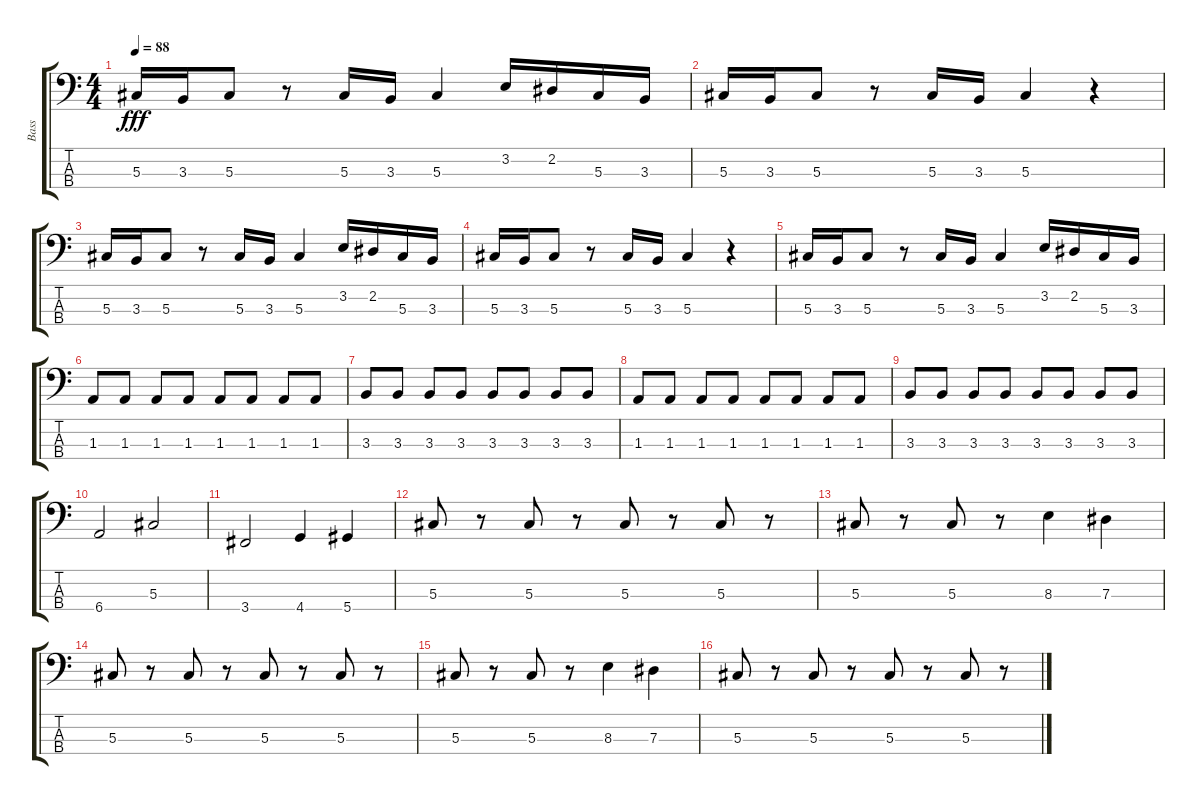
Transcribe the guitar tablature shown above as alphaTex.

\track ("Bass" "Bass") {instrument electricbasspick}
\staff {score tabs}
\tuning (Gb2 Db2 Ab1 Eb1) {hide}
\ts (4 4)
\tempo 88
\clef f4
\ks c
5.3.16{dy fff} 3.3.16 5.3.8 r.8 5.3.16 3.3.16 5.3.4 3.2.16 2.2.16 5.3.16 3.3.16 |
5.3.16 3.3.16 5.3.8 r.8 5.3.16 3.3.16 5.3.4 r.4 |
5.3.16 3.3.16 5.3.8 r.8 5.3.16 3.3.16 5.3.4 3.2.16 2.2.16 5.3.16 3.3.16 |
5.3.16 3.3.16 5.3.8 r.8 5.3.16 3.3.16 5.3.4 r.4 |
5.3.16 3.3.16 5.3.8 r.8 5.3.16 3.3.16 5.3.4 3.2.16 2.2.16 5.3.16 3.3.16 |
1.3.8 1.3.8 1.3.8 1.3.8 1.3.8 1.3.8 1.3.8 1.3.8 |
3.3.8 3.3.8 3.3.8 3.3.8 3.3.8 3.3.8 3.3.8 3.3.8 |
1.3.8 1.3.8 1.3.8 1.3.8 1.3.8 1.3.8 1.3.8 1.3.8 |
3.3.8 3.3.8 3.3.8 3.3.8 3.3.8 3.3.8 3.3.8 3.3.8 |
6.4.2 5.3.2 |
3.4.2 4.4.4 5.4.4 |
5.3.8 r.8 5.3.8 r.8 5.3.8 r.8 5.3.8 r.8 |
5.3.8 r.8 5.3.8 r.8 8.3.4 7.3.4 |
5.3.8 r.8 5.3.8 r.8 5.3.8 r.8 5.3.8 r.8 |
5.3.8 r.8 5.3.8 r.8 8.3.4 7.3.4 |
5.3.8 r.8 5.3.8 r.8 5.3.8 r.8 5.3.8 r.8
